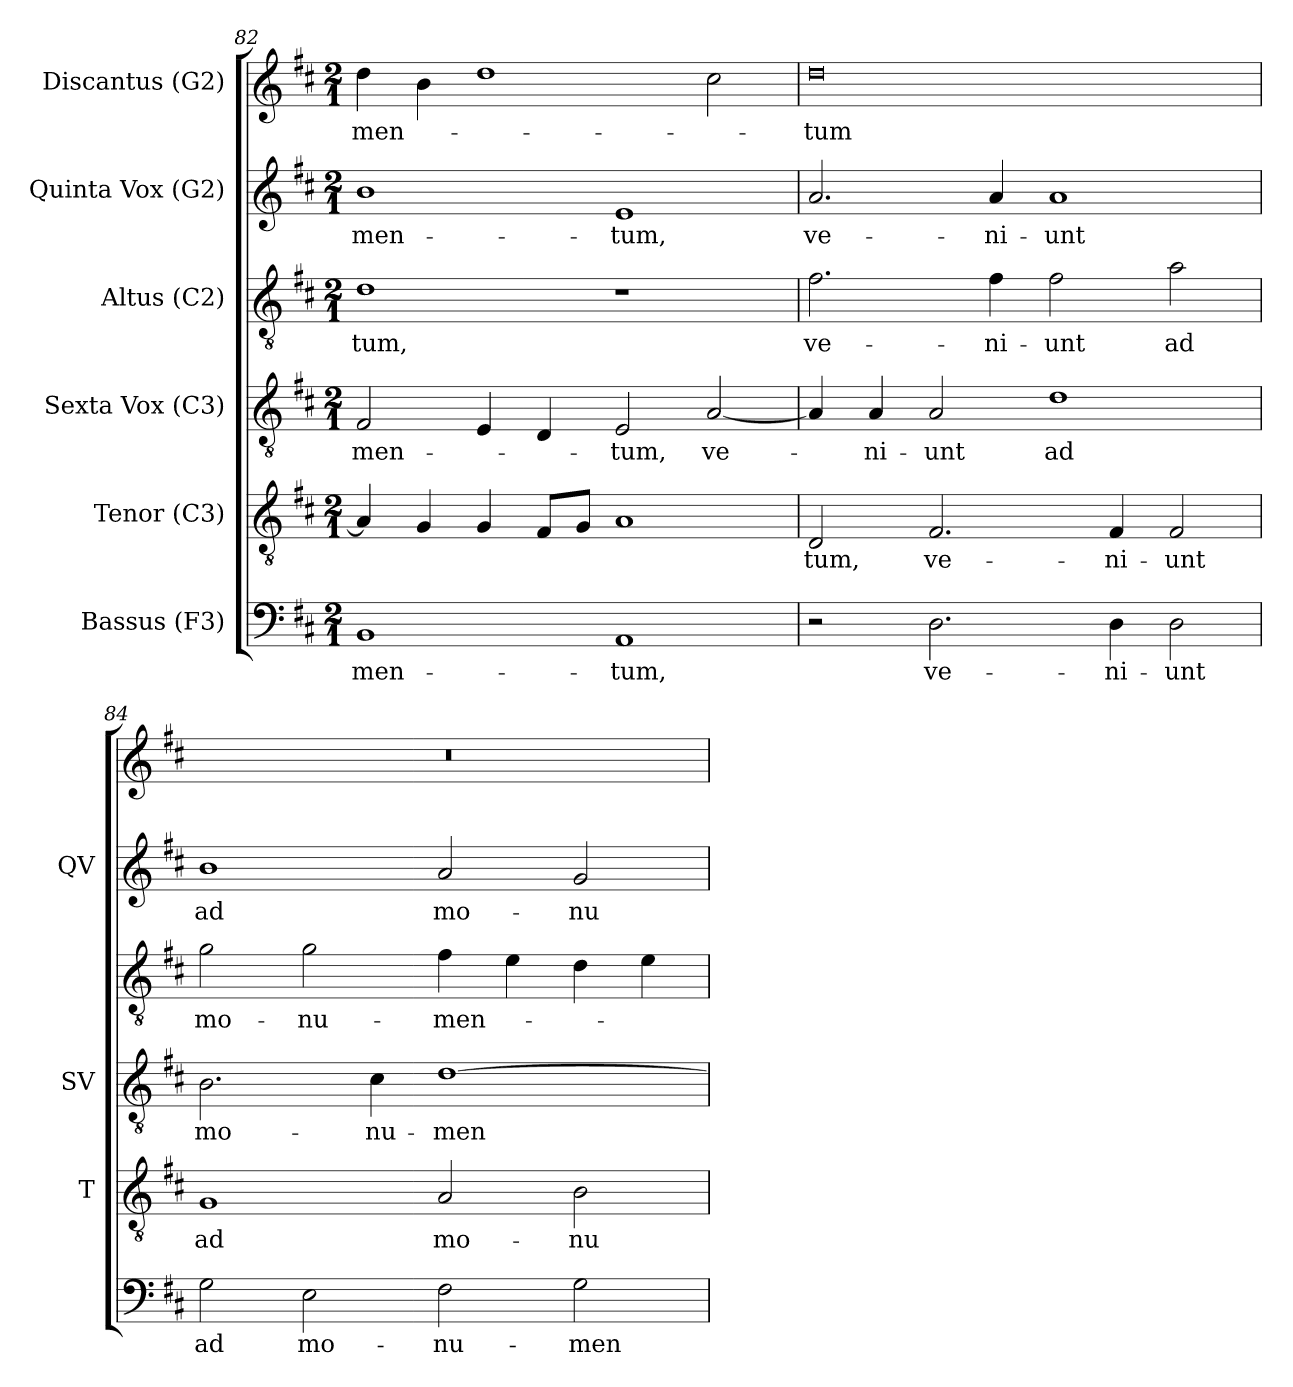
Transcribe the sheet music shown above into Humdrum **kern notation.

**kern	**text	**kern	**text	**kern	**text	**kern	**text	**kern	**text	**kern	**text
*part6	*part6	*part5	*part5	*part4	*part4	*part3	*part3	*part2	*part2	*part1	*part1
*staff6	*staff6	*staff5	*staff5	*staff4	*staff4	*staff3	*staff3	*staff2	*staff2	*staff1	*staff1
*I"Bassus (F3)	*	*I"Tenor (C3)	*	*I"Sexta Vox (C3)	*	*I"Altus (C2)	*	*I"Quinta Vox (G2)	*	*I"Discantus (G2)	*
*	*	*I'T	*	*I'SV	*	*	*	*I'QV	*	*	*
*clefF4	*	*clefGv2	*	*clefGv2	*	*clefGv2	*	*clefG2	*	*clefG2	*
*	*	*	*	*	*	*ITrd7c12	*	*	*	*	*
*k[f#c#]	*	*k[f#c#]	*	*k[f#c#]	*	*k[f#c#]	*	*k[f#c#]	*	*k[f#c#]	*
*D:	*	*D:	*	*D:	*	*D:	*	*D:	*	*D:	*
*M2/1	*	*M2/1	*	*M2/1	*	*M2/1	*	*M2/1	*	*M2/1	*
=82	=82	=82	=82	=82	=82	=82	=82	=82	=82	=82	=82
!	!LO:LY:b:color=#000000	!	!	!	!	!	!	!	!	!	!
!	!	!	!	!	!LO:LY:b:color=#000000	!	!	!	!	!	!
!	!	!	!	!	!	!	!LO:LY:b:color=#000000	!	!	!	!
!	!	!	!	!	!	!	!	!	!LO:LY:b:color=#000000	!	!
!	!	!	!	!	!	!	!	!	!	!	!LO:LY:b:color=#000000
1BBi	-men-	4Ai/]	.	2F#i/	-men-	1Di	-tum,	1bi	-men-	4ddi\	-men-
.	.	4Gi/	.	.	.	.	.	.	.	4bi\	.
.	.	4Gi/	.	4Ei/	.	.	.	.	.	1ddi	.
.	.	8F#i/L	.	4Di/	.	.	.	.	.	.	.
.	.	8Gi/J	.	.	.	.	.	.	.	.	.
!	!LO:LY:b:color=#000000	!	!	!	!	!	!	!	!	!	!
!	!	!	!	!	!LO:LY:b:color=#000000	!	!	!	!	!	!
!	!	!	!	!	!	!	!	!	!LO:LY:b:color=#000000	!	!
1AAi	-tum,	1Ai	.	2Ei/	-tum,	1r	.	1ei	-tum,	.	.
!	!	!	!	!	!LO:LY:b:color=#000000	!	!	!	!	!	!
.	.	.	.	[2Ai/	ve-	.	.	.	.	2cc#i\	.
!!LO:PB:g=z
=83	=83	=83	=83	=83	=83	=83	=83	=83	=83	=83	=83
!	!	!	!LO:LY:b:color=#000000	!	!	!	!	!	!	!	!
!	!	!	!	!	!	!	!LO:LY:b:color=#000000	!	!	!	!
!	!	!	!	!	!	!	!	!	!LO:LY:b:color=#000000	!	!
!	!	!	!	!	!	!	!	!	!	!	!LO:LY:b:color=#000000
2r	.	2Di/	-tum,	4Ai/]	.	2.F#i\	ve-	2.ai/	ve-	0ddi	-tum
!	!	!	!	!	!LO:LY:b:color=#000000	!	!	!	!	!	!
.	.	.	.	4Ai/	-ni-	.	.	.	.	.	.
!	!LO:LY:b:color=#000000	!	!	!	!	!	!	!	!	!	!
!	!	!	!LO:LY:b:color=#000000	!	!	!	!	!	!	!	!
!	!	!	!	!	!LO:LY:b:color=#000000	!	!	!	!	!	!
2.Di\	ve-	2.F#i/	ve-	2Ai/	-unt	.	.	.	.	.	.
!	!	!	!	!	!	!	!LO:LY:b:color=#000000	!	!	!	!
!	!	!	!	!	!	!	!	!	!LO:LY:b:color=#000000	!	!
.	.	.	.	.	.	4F#i\	-ni-	4ai/	-ni-	.	.
!	!	!	!	!	!LO:LY:b:color=#000000	!	!	!	!	!	!
!	!	!	!	!	!	!	!LO:LY:b:color=#000000	!	!	!	!
!	!	!	!	!	!	!	!	!	!LO:LY:b:color=#000000	!	!
.	.	.	.	1di	ad	2F#i\	-unt	1ai	-unt	.	.
!	!LO:LY:b:color=#000000	!	!	!	!	!	!	!	!	!	!
!	!	!	!LO:LY:b:color=#000000	!	!	!	!	!	!	!	!
4Di\	-ni-	4F#i/	-ni-	.	.	.	.	.	.	.	.
!	!LO:LY:b:color=#000000	!	!	!	!	!	!	!	!	!	!
!	!	!	!LO:LY:b:color=#000000	!	!	!	!	!	!	!	!
!	!	!	!	!	!	!	!LO:LY:b:color=#000000	!	!	!	!
2Di\	-unt	2F#i/	-unt	.	.	2Ai\	ad	.	.	.	.
=84	=84	=84	=84	=84	=84	=84	=84	=84	=84	=84	=84
!	!LO:LY:b:color=#000000	!	!	!	!	!	!	!	!	!	!
!	!	!	!LO:LY:b:color=#000000	!	!	!	!	!	!	!	!
!	!	!	!	!	!LO:LY:b:color=#000000	!	!	!	!	!	!
!	!	!	!	!	!	!	!LO:LY:b:color=#000000	!	!	!	!
!	!	!	!	!	!	!	!	!	!LO:LY:b:color=#000000	!LO:N:vis=1	!
2Gi\	ad	1Gi	ad	2.Bi\	mo-	2Gi\	mo-	1bi	ad	0r	.
!	!LO:LY:b:color=#000000	!	!	!	!	!	!	!	!	!	!
!	!	!	!	!	!	!	!LO:LY:b:color=#000000	!	!	!	!
2Ei\	mo-	.	.	.	.	2Gi\	-nu-	.	.	.	.
!	!	!	!	!	!LO:LY:b:color=#000000	!	!	!	!	!	!
.	.	.	.	4c#i\	-nu-	.	.	.	.	.	.
!	!LO:LY:b:color=#000000	!	!	!	!	!	!	!	!	!	!
!	!	!	!LO:LY:b:color=#000000	!	!	!	!	!	!	!	!
!	!	!	!	!	!LO:LY:b:color=#000000	!	!	!	!	!	!
!	!	!	!	!	!	!	!LO:LY:b:color=#000000	!	!	!	!
!	!	!	!	!	!	!	!	!	!LO:LY:b:color=#000000	!	!
2F#i\	-nu-	2Ai/	mo-	[1di	-men-	4F#i\	-men-	2ai/	mo-	.	.
.	.	.	.	.	.	4Ei\	.	.	.	.	.
!	!LO:LY:b:color=#000000	!	!	!	!	!	!	!	!	!	!
!	!	!	!LO:LY:b:color=#000000	!	!	!	!	!	!	!	!
!	!	!	!	!	!	!	!	!	!LO:LY:b:color=#000000	!	!
2Gi\	-men-	2Bi\	-nu-	.	.	4Di\	.	2gi/	-nu-	.	.
.	.	.	.	.	.	4Ei\	.	.	.	.	.
=	=	=	=	=	=	=	=	=	=	=	=
*-	*-	*-	*-	*-	*-	*-	*-	*-	*-	*-	*-
